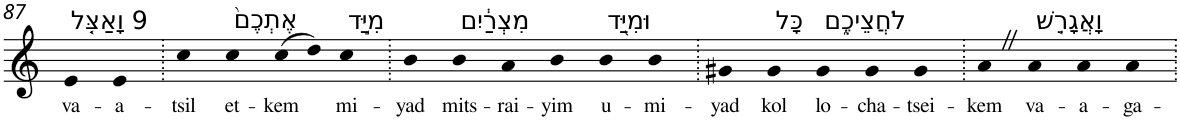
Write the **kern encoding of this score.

**kern	**text
*part1	*part1
*staff1	*staff1
*I"Piano	*
*I'Pno	*
!!LO:PB:g=z
*clefG2	*
*k[]	*
=87	=87
!LO:TX:a:t=9 וָאַצִּ֤ל	!
!	!LO:LY:b
4e	va-
!	!LO:LY:b
4e	-a-
=88.	=88.
!	!LO:LY:b
4cc	-tsil
!LO:TX:a:t=אֶתְכֶם֙	!
!	!LO:LY:b
4cc	et-
!	!LO:LY:b
(>8cc	-kem
8dd)	.
!LO:TX:a:t=מִיַּ֣ד	!
!	!LO:LY:b
4cc	mi-
=89.	=89.
!	!LO:LY:b
4b	-yad
!LO:TX:a:t=מִצְרַ֔יִם	!
!	!LO:LY:b
4b	mits-
!	!LO:LY:b
4a	-rai-
!	!LO:LY:b
4b	-yim
!LO:TX:a:t=וּמִיַּ֖ד	!
!	!LO:LY:b
4b	u-
!	!LO:LY:b
4b	-mi-
=90.	=90.
!	!LO:LY:b
4g#X	-yad
!LO:TX:a:t=כָּל	!
!	!LO:LY:b
4g#	kol
!LO:TX:a:t=לֹחֲצֵיכֶ֑ם	!
!	!LO:LY:b
4g#	lo-
!	!LO:LY:b
4g#	-cha-
!	!LO:LY:b
4g#	-tsei-
=91.	=91.
!	!LO:LY:b
4aZ	-kem
!LO:TX:a:t=וָאֲגָרֵ֤שׁ	!
!	!LO:LY:b
4a	va-
!	!LO:LY:b
4a	-a-
!	!LO:LY:b
4a	-ga-
=.	=.
*-	*-
